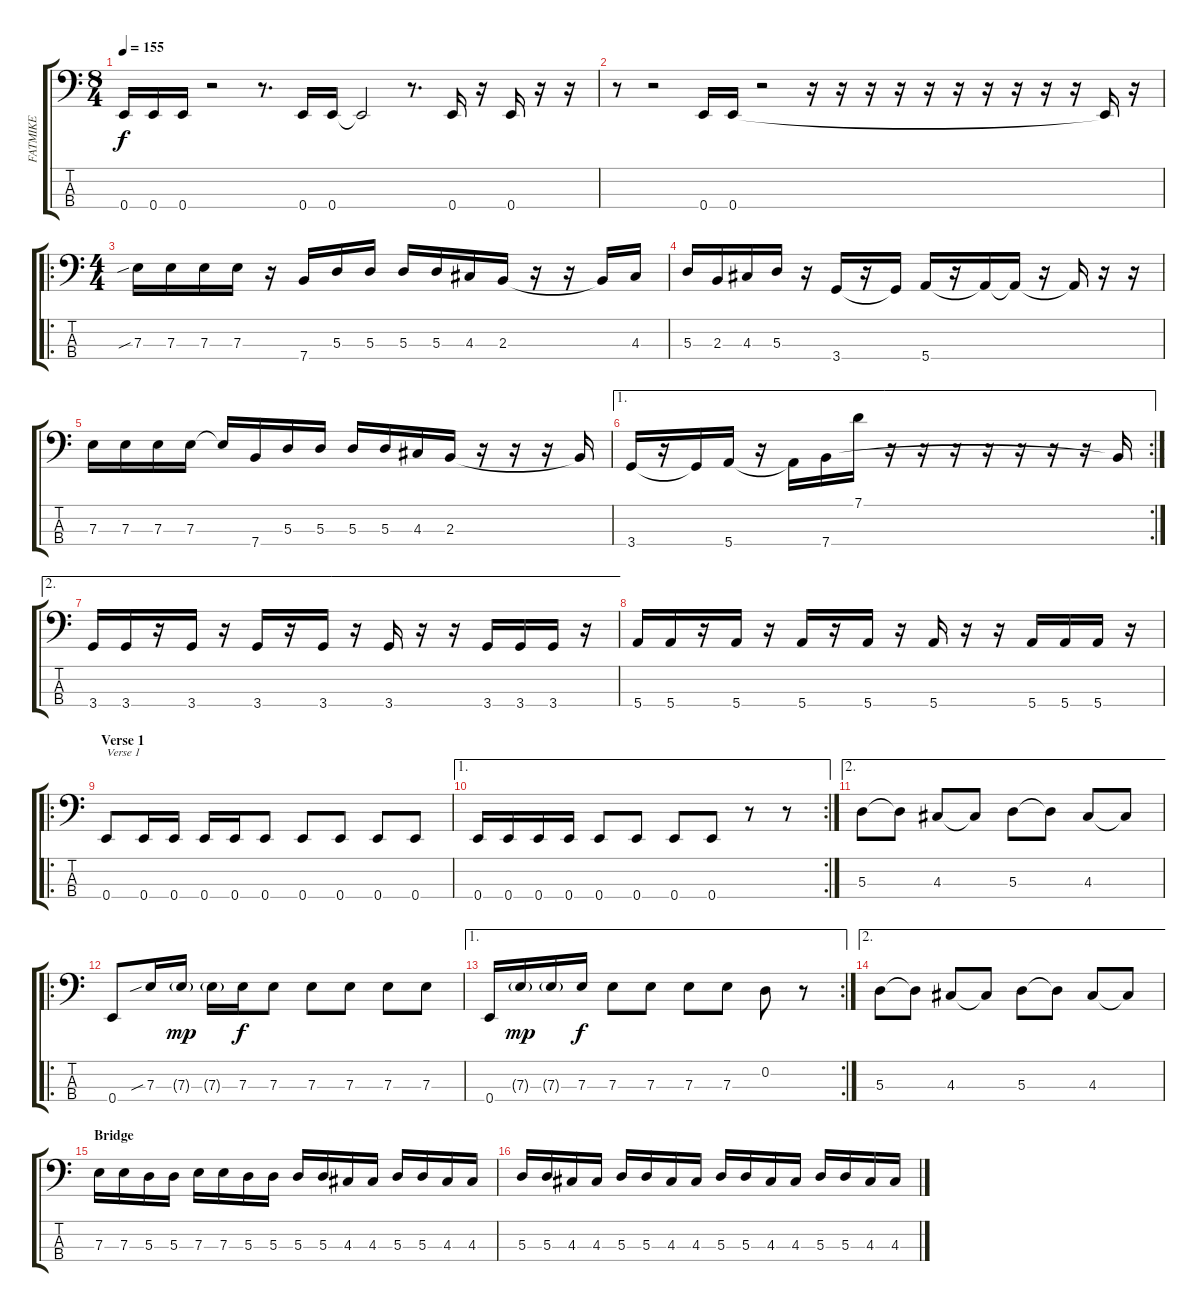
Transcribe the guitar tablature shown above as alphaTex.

\track ("FATMIKE" "FATMIKE") {instrument electricbasspick}
\staff {score tabs}
\tuning (G2 D2 A1 E1) {hide}
\ts (8 4)
\tempo 155
\clef f4
\ks c
0.4.16{dy f instrument electricbasspick} 0.4.16 0.4.16 r.2 r.8{d} 0.4.16 0.4.16 0.4{t}.2 r.8{d} 0.4.16 r.16 0.4.16 r.16 r.16 |
r.8 r.2 0.4.16 0.4.16 r.2 r.16 r.16 r.16 r.16 r.16 r.16 r.16 r.16 r.16 r.16 0.4{t}.16 r.16 |
\ro
\ts (4 4)
7.3{sib}.16 7.3.16 7.3.16 7.3.16 r.16 7.4.16 5.3.16 5.3.16 5.3.16 5.3.16 4.3.16 2.3.16 r.16 r.16 2.3{t}.16 4.3.16 |
5.3.16 2.3.16 4.3.16 5.3.16 r.16 3.4.16 r.16 3.4{t}.16 5.4.16 r.16 5.4{t}.16 5.4{t}.16 r.16 5.4{t}.16 r.16 r.16 |
7.3.16 7.3.16 7.3.16 7.3.16 7.3{t}.16 7.4.16 5.3.16 5.3.16 5.3.16 5.3.16 4.3.16 2.3.16 r.16 r.16 r.16 2.3{t}.16 |
\ae 1
\rc 2
3.4.16 r.16 3.4{t}.16 5.4.16 r.16 5.4{t}.16 7.4.16 7.1.16 r.16 r.16 r.16 r.16 r.16 r.16 r.16 7.4{t}.16 |
\ae 2
3.4.16 3.4.16 r.16 3.4.16 r.16 3.4.16 r.16 3.4.16 r.16 3.4.16 r.16 r.16 3.4.16 3.4.16 3.4.16 r.16 |
5.4.16 5.4.16 r.16 5.4.16 r.16 5.4.16 r.16 5.4.16 r.16 5.4.16 r.16 r.16 5.4.16 5.4.16 5.4.16 r.16 |
\ro
\section ("" "Verse 1")
0.4.8{txt "Verse 1"} 0.4.16 0.4.16 0.4.16 0.4.16 0.4.8 0.4.8 0.4.8 0.4.8 0.4.8 |
\ae 1
\rc 2
0.4.16 0.4.16 0.4.16 0.4.16 0.4.8 0.4.8 0.4.8 0.4.8 r.8 r.8 |
\ae 2
5.3.8 5.3{t}.8 4.3.8 4.3{t}.8 5.3.8 5.3{t}.8 4.3.8 4.3{t}.8 |
\ro
0.4.8 7.3{sib}.16 7.3{g}.16{dy mp} 7.3{g}.16 7.3.16{dy f} 7.3.8 7.3.8 7.3.8 7.3.8 7.3.8 |
\ae 1
\rc 2
0.4.16 7.3{g}.16{dy mp} 7.3{g}.16 7.3.16{dy f} 7.3.8 7.3.8 7.3.8 7.3.8 0.2.8 r.8 |
\ae 2
5.3.8 5.3{t}.8 4.3.8 4.3{t}.8 5.3.8 5.3{t}.8 4.3.8 4.3{t}.8 |
\section ("" "Bridge")
7.3.16 7.3.16 5.3.16 5.3.16 7.3.16 7.3.16 5.3.16 5.3.16 5.3.16 5.3.16 4.3.16 4.3.16 5.3.16 5.3.16 4.3.16 4.3.16 |
5.3.16 5.3.16 4.3.16 4.3.16 5.3.16 5.3.16 4.3.16 4.3.16 5.3.16 5.3.16 4.3.16 4.3.16 5.3.16 5.3.16 4.3.16 4.3.16
